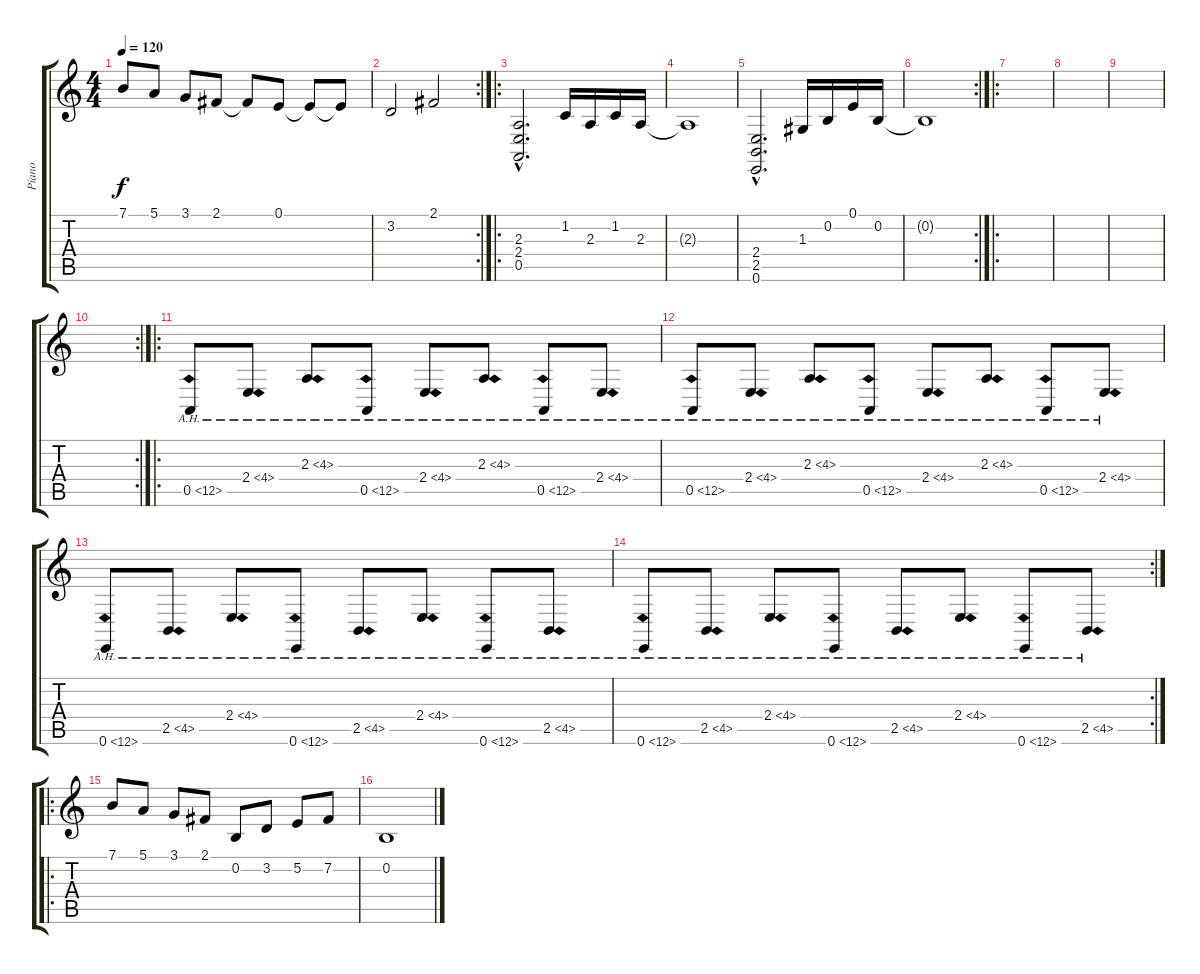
\track ("Piano" "Piano") {instrument acousticgrandpiano}
\staff {score tabs}
\tuning (E4 B3 G3 D3 A2 E2) {hide}
\ts (4 4)
\tempo 120
\clef g2
\ks c
7.1.8{dy f} 5.1.8 3.1.8 2.1.8 2.1{t}.8 0.1.8 0.1{t}.8 0.1{t}.8 |
\rc 2
3.2.2 2.1.2 |
\ro
(2.3{hac} 2.4{hac} 0.5{hac}).2{d} 1.2.16 2.3.16 1.2.16 2.3.16 |
2.3{t}.1 |
(2.4{hac} 2.5{hac} 0.6{hac}).2{d} 1.3.16 0.2.16 0.1.16 0.2.16 |
\rc 2
0.2{t}.1 |
\ro
|
|
|
\rc 2
|
\ro
0.5{ah 12}.8{volume 16 balance 8 instrument acousticgrandpiano} 2.4{ah 2}.8 2.3{ah 2}.8 0.5{ah 12}.8 2.4{ah 2}.8 2.3{ah 2}.8 0.5{ah 12}.8 2.4{ah 2}.8 |
0.5{ah 12}.8 2.4{ah 2}.8 2.3{ah 2}.8 0.5{ah 12}.8 2.4{ah 2}.8 2.3{ah 2}.8 0.5{ah 12}.8 2.4{ah 2}.8 |
0.6{ah 12}.8 2.5{ah 2}.8 2.4{ah 2}.8 0.6{ah 12}.8 2.5{ah 2}.8 2.4{ah 2}.8 0.6{ah 12}.8 2.5{ah 2}.8 |
\rc 2
0.6{ah 12}.8 2.5{ah 2}.8 2.4{ah 2}.8 0.6{ah 12}.8 2.5{ah 2}.8 2.4{ah 2}.8 0.6{ah 12}.8 2.5{ah 2}.8 |
\ro
7.1.8{volume 9 balance 8 instrument acousticgrandpiano} 5.1.8 3.1.8 2.1.8 0.2.8 3.2.8 5.2.8 7.2.8 |
0.2.1
